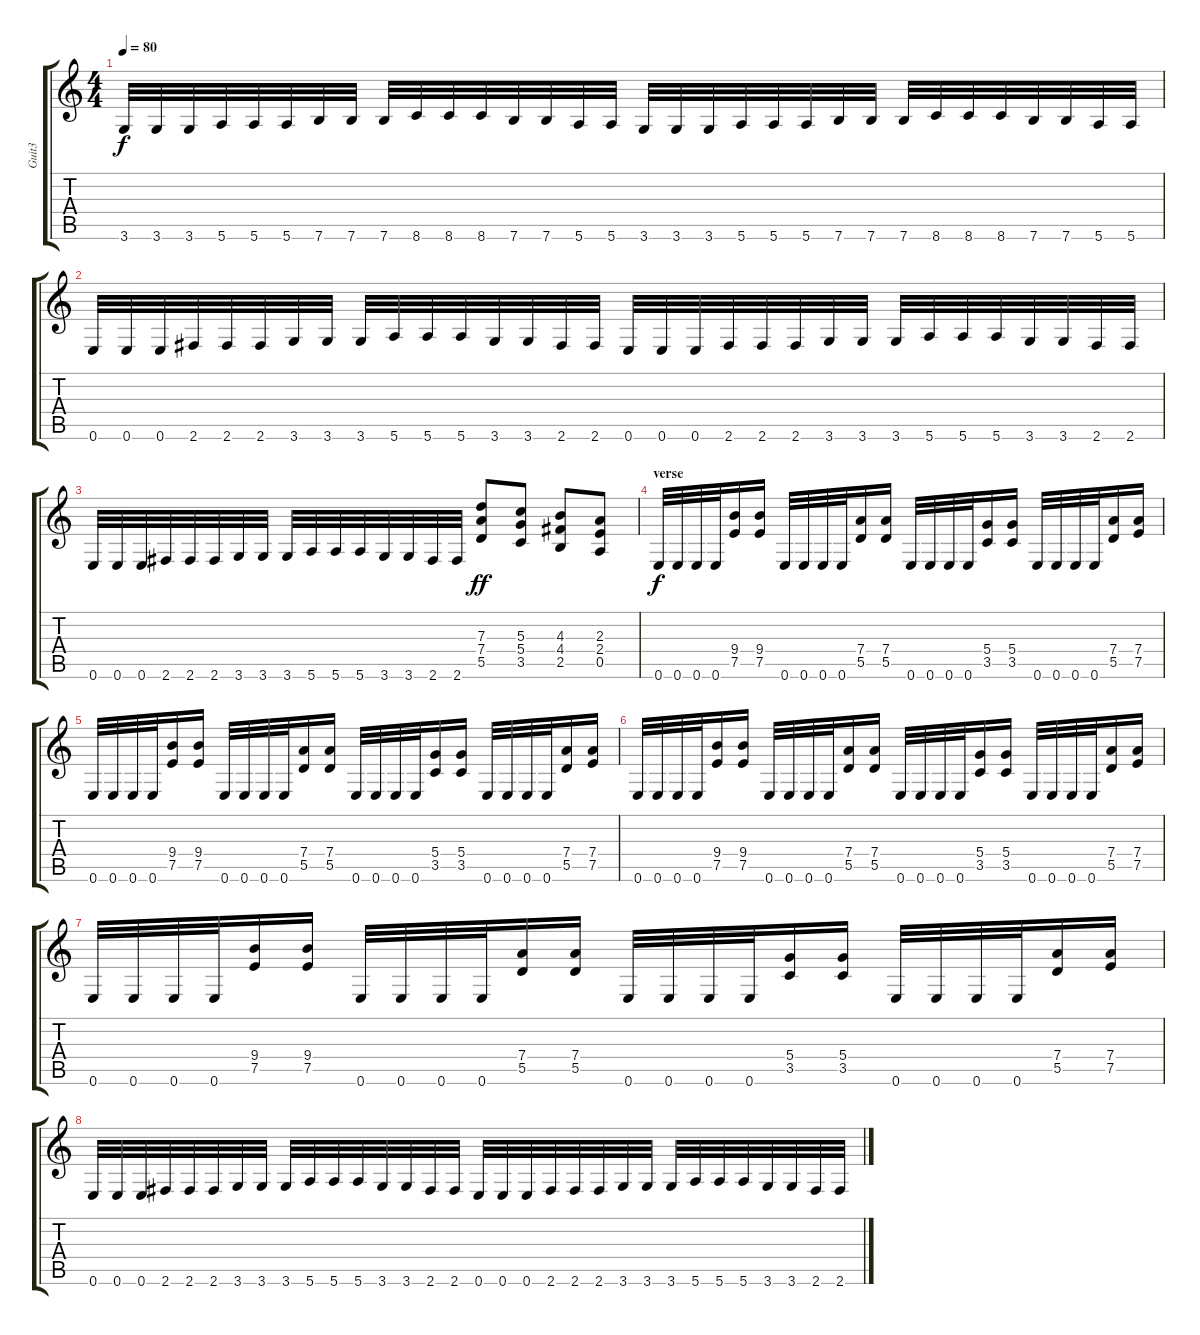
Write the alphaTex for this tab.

\track ("Guit3" "Guit3") {instrument overdrivenguitar}
\staff {score tabs}
\tuning (E4 B3 G3 D3 A2 E2) {hide}
\ts (4 4)
\tempo 80
\clef g2
\ks c
3.6.32{dy f} 3.6.32 3.6.32 5.6.32 5.6.32 5.6.32 7.6.32 7.6.32 7.6.32 8.6.32 8.6.32 8.6.32 7.6.32 7.6.32 5.6.32 5.6.32 3.6.32 3.6.32 3.6.32 5.6.32 5.6.32 5.6.32 7.6.32 7.6.32 7.6.32 8.6.32 8.6.32 8.6.32 7.6.32 7.6.32 5.6.32 5.6.32 |
0.6.32 0.6.32 0.6.32 2.6.32 2.6.32 2.6.32 3.6.32 3.6.32 3.6.32 5.6.32 5.6.32 5.6.32 3.6.32 3.6.32 2.6.32 2.6.32 0.6.32 0.6.32 0.6.32 2.6.32 2.6.32 2.6.32 3.6.32 3.6.32 3.6.32 5.6.32 5.6.32 5.6.32 3.6.32 3.6.32 2.6.32 2.6.32 |
0.6.32 0.6.32 0.6.32 2.6.32 2.6.32 2.6.32 3.6.32 3.6.32 3.6.32 5.6.32 5.6.32 5.6.32 3.6.32 3.6.32 2.6.32 2.6.32 (7.3 7.4 5.5).8{dy ff} (5.3 5.4 3.5).8 (4.3 4.4 2.5).8 (2.3 2.4 0.5).8 |
\section ("" "verse")
0.6.32{dy f} 0.6.32 0.6.32 0.6.32 (9.4 7.5).16 (9.4 7.5).16 0.6.32 0.6.32 0.6.32 0.6.32 (7.4 5.5).16 (7.4 5.5).16 0.6.32 0.6.32 0.6.32 0.6.32 (5.4 3.5).16 (5.4 3.5).16 0.6.32 0.6.32 0.6.32 0.6.32 (7.4 5.5).16 (7.4 7.5).16 |
0.6.32 0.6.32 0.6.32 0.6.32 (9.4 7.5).16 (9.4 7.5).16 0.6.32 0.6.32 0.6.32 0.6.32 (7.4 5.5).16 (7.4 5.5).16 0.6.32 0.6.32 0.6.32 0.6.32 (5.4 3.5).16 (5.4 3.5).16 0.6.32 0.6.32 0.6.32 0.6.32 (7.4 5.5).16 (7.4 7.5).16 |
0.6.32 0.6.32 0.6.32 0.6.32 (9.4 7.5).16 (9.4 7.5).16 0.6.32 0.6.32 0.6.32 0.6.32 (7.4 5.5).16 (7.4 5.5).16 0.6.32 0.6.32 0.6.32 0.6.32 (5.4 3.5).16 (5.4 3.5).16 0.6.32 0.6.32 0.6.32 0.6.32 (7.4 5.5).16 (7.4 7.5).16 |
0.6.32 0.6.32 0.6.32 0.6.32 (9.4 7.5).16 (9.4 7.5).16 0.6.32 0.6.32 0.6.32 0.6.32 (7.4 5.5).16 (7.4 5.5).16 0.6.32 0.6.32 0.6.32 0.6.32 (5.4 3.5).16 (5.4 3.5).16 0.6.32 0.6.32 0.6.32 0.6.32 (7.4 5.5).16 (7.4 7.5).16 |
0.6.32 0.6.32 0.6.32 2.6.32 2.6.32 2.6.32 3.6.32 3.6.32 3.6.32 5.6.32 5.6.32 5.6.32 3.6.32 3.6.32 2.6.32 2.6.32 0.6.32 0.6.32 0.6.32 2.6.32 2.6.32 2.6.32 3.6.32 3.6.32 3.6.32 5.6.32 5.6.32 5.6.32 3.6.32 3.6.32 2.6.32 2.6.32
